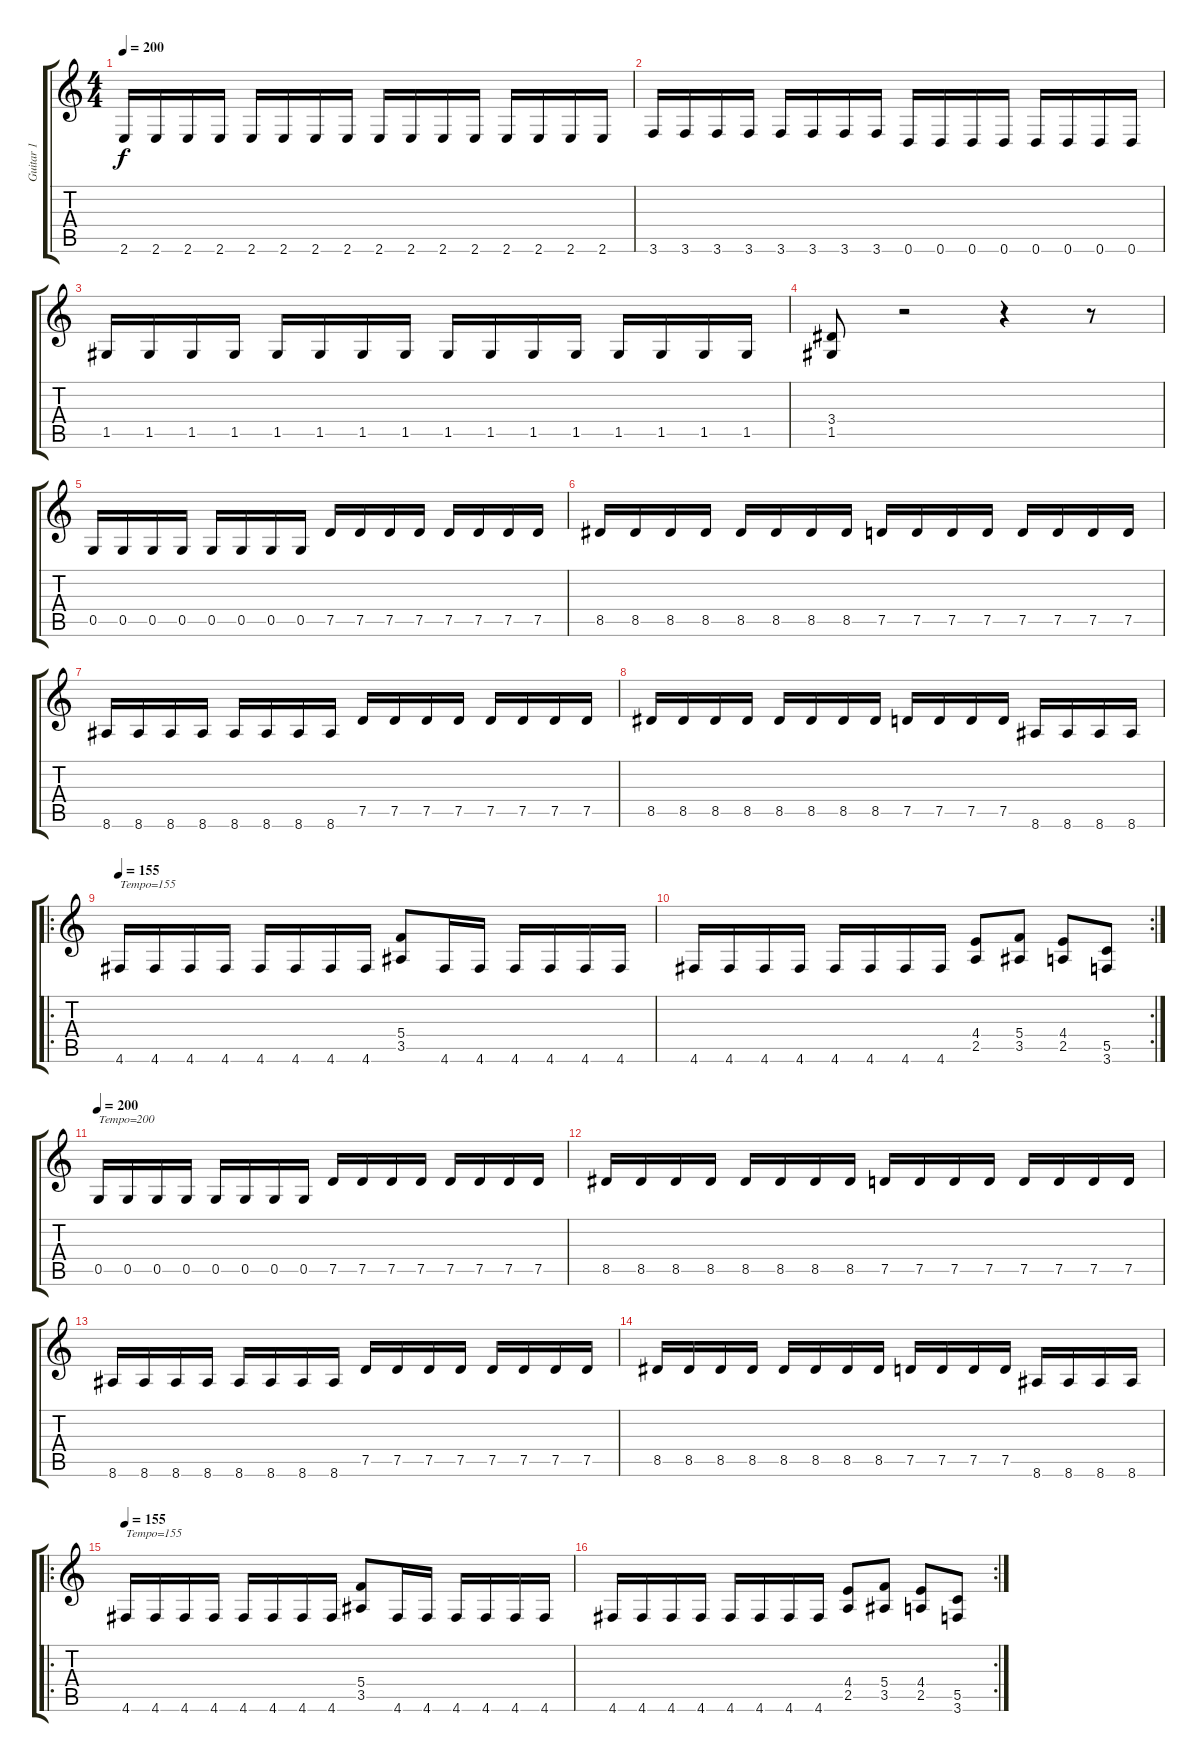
\track ("Guitar 1" "Guitar 1") {instrument distortionguitar}
\staff {score tabs}
\tuning (D4 A3 F3 C3 G2 D2) {hide}
\ts (4 4)
\tempo 200
\clef g2
\ks c
2.6.16{dy f} 2.6.16 2.6.16 2.6.16 2.6.16 2.6.16 2.6.16 2.6.16 2.6.16 2.6.16 2.6.16 2.6.16 2.6.16 2.6.16 2.6.16 2.6.16 |
3.6.16 3.6.16 3.6.16 3.6.16 3.6.16 3.6.16 3.6.16 3.6.16 0.6.16 0.6.16 0.6.16 0.6.16 0.6.16 0.6.16 0.6.16 0.6.16 |
1.5.16 1.5.16 1.5.16 1.5.16 1.5.16 1.5.16 1.5.16 1.5.16 1.5.16 1.5.16 1.5.16 1.5.16 1.5.16 1.5.16 1.5.16 1.5.16 |
(3.4 1.5).8 r.2 r.4 r.8 |
0.5.16 0.5.16 0.5.16 0.5.16 0.5.16 0.5.16 0.5.16 0.5.16 7.5.16 7.5.16 7.5.16 7.5.16 7.5.16 7.5.16 7.5.16 7.5.16 |
8.5.16 8.5.16 8.5.16 8.5.16 8.5.16 8.5.16 8.5.16 8.5.16 7.5.16 7.5.16 7.5.16 7.5.16 7.5.16 7.5.16 7.5.16 7.5.16 |
8.6.16 8.6.16 8.6.16 8.6.16 8.6.16 8.6.16 8.6.16 8.6.16 7.5.16 7.5.16 7.5.16 7.5.16 7.5.16 7.5.16 7.5.16 7.5.16 |
8.5.16 8.5.16 8.5.16 8.5.16 8.5.16 8.5.16 8.5.16 8.5.16 7.5.16 7.5.16 7.5.16 7.5.16 8.6.16 8.6.16 8.6.16 8.6.16 |
\ro
\tempo 155
4.6.16{txt "Tempo=155"} 4.6.16 4.6.16 4.6.16 4.6.16 4.6.16 4.6.16 4.6.16 (5.4 3.5).8 4.6.16 4.6.16 4.6.16 4.6.16 4.6.16 4.6.16 |
\rc 2
4.6.16 4.6.16 4.6.16 4.6.16 4.6.16 4.6.16 4.6.16 4.6.16 (4.4 2.5).8 (5.4 3.5).8 (4.4 2.5).8 (5.5 3.6).8 |
\tempo 200
0.5.16{txt "Tempo=200"} 0.5.16 0.5.16 0.5.16 0.5.16 0.5.16 0.5.16 0.5.16 7.5.16 7.5.16 7.5.16 7.5.16 7.5.16 7.5.16 7.5.16 7.5.16 |
8.5.16 8.5.16 8.5.16 8.5.16 8.5.16 8.5.16 8.5.16 8.5.16 7.5.16 7.5.16 7.5.16 7.5.16 7.5.16 7.5.16 7.5.16 7.5.16 |
8.6.16 8.6.16 8.6.16 8.6.16 8.6.16 8.6.16 8.6.16 8.6.16 7.5.16 7.5.16 7.5.16 7.5.16 7.5.16 7.5.16 7.5.16 7.5.16 |
8.5.16 8.5.16 8.5.16 8.5.16 8.5.16 8.5.16 8.5.16 8.5.16 7.5.16 7.5.16 7.5.16 7.5.16 8.6.16 8.6.16 8.6.16 8.6.16 |
\ro
\tempo 155
4.6.16{txt "Tempo=155"} 4.6.16 4.6.16 4.6.16 4.6.16 4.6.16 4.6.16 4.6.16 (5.4 3.5).8 4.6.16 4.6.16 4.6.16 4.6.16 4.6.16 4.6.16 |
\rc 2
4.6.16 4.6.16 4.6.16 4.6.16 4.6.16 4.6.16 4.6.16 4.6.16 (4.4 2.5).8 (5.4 3.5).8 (4.4 2.5).8 (5.5 3.6).8
